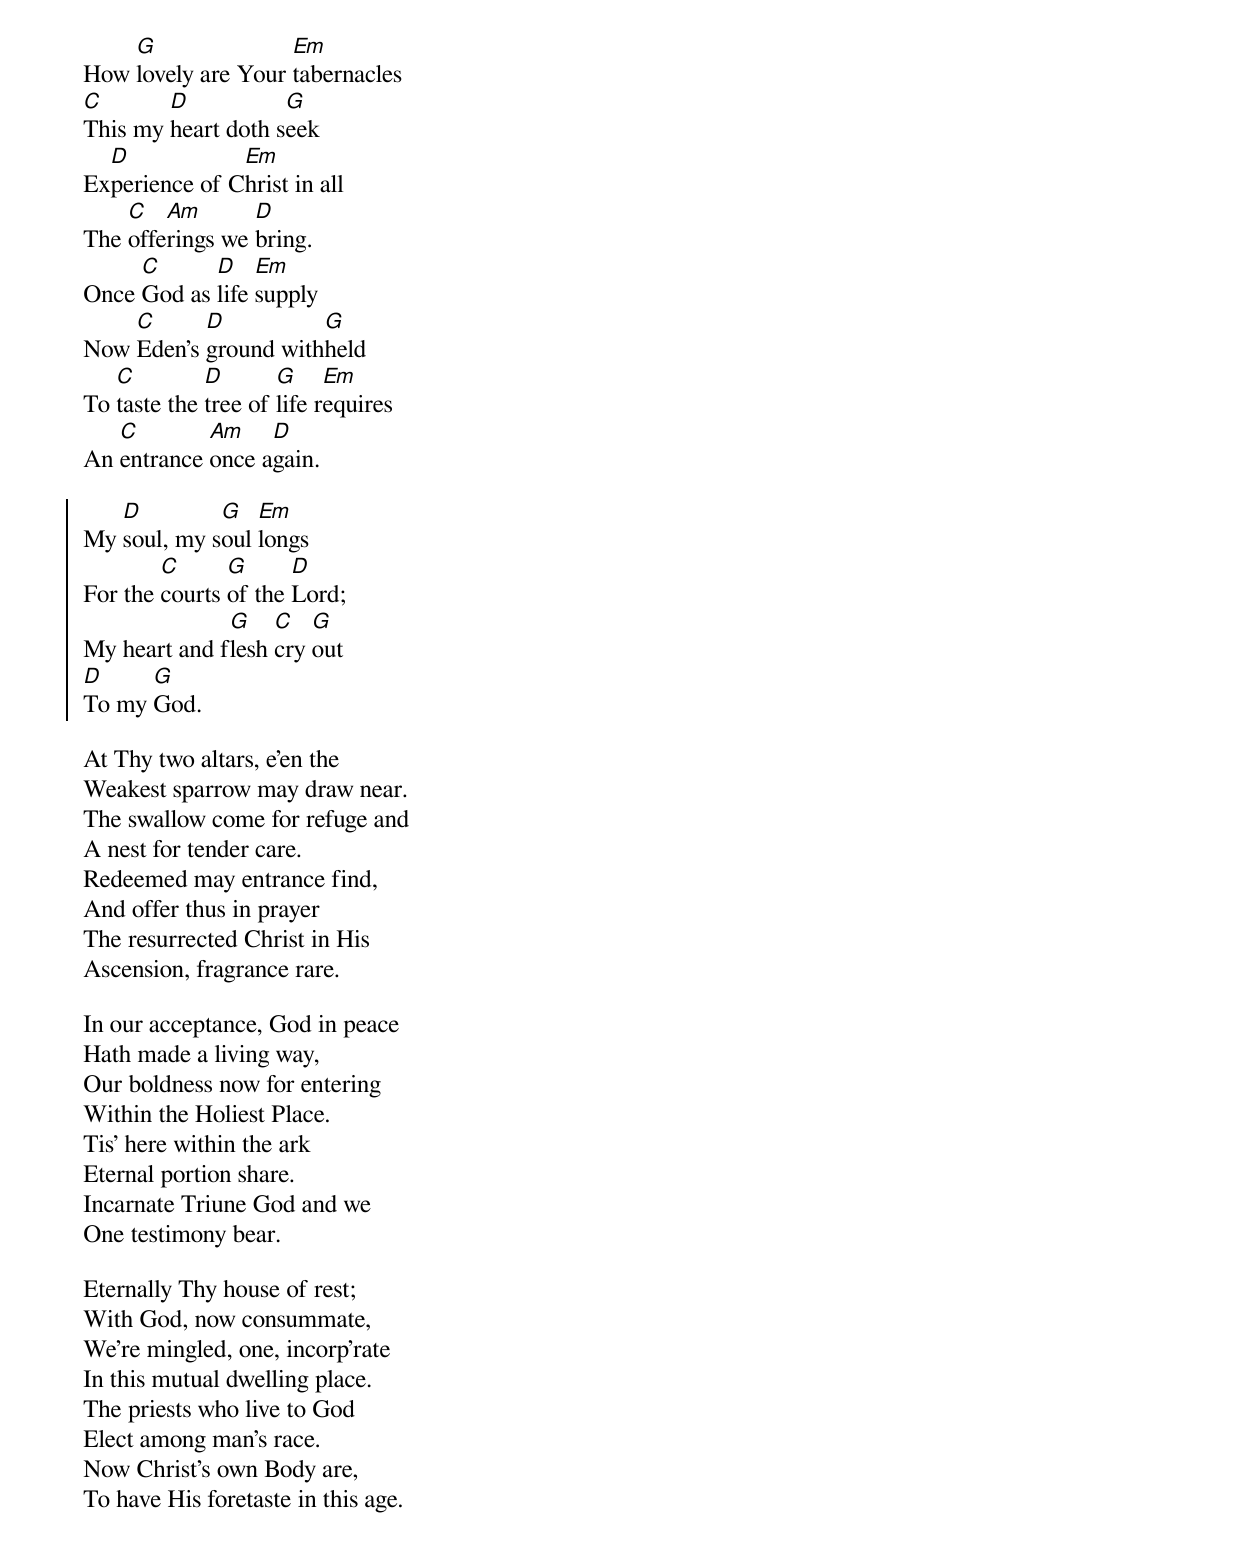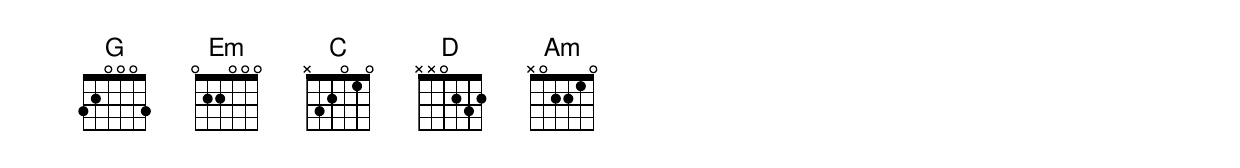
How [G]lovely are Your [Em]tabernacles
[C]This my [D]heart doth s[G]eek
Ex[D]perience of C[Em]hrist in all
The [C]offe[Am]rings we [D]bring.
Once [C]God as [D]life [Em]supply
Now [C]Eden's [D]ground with[G]held
To [C]taste the [D]tree of [G]life r[Em]equires
An [C]entrance [Am]once a[D]gain.

{start_of_chorus}
My [D]soul, my s[G]oul [Em]longs
For the [C]courts [G]of the [D]Lord;
My heart and f[G]lesh [C]cry [G]out
[D]To my [G]God.
{end_of_chorus}

At Thy two altars, e'en the
Weakest sparrow may draw near.
The swallow come for refuge and
A nest for tender care.
Redeemed may entrance find,
And offer thus in prayer
The resurrected Christ in His
Ascension, fragrance rare.

In our acceptance, God in peace
Hath made a living way,
Our boldness now for entering
Within the Holiest Place.
Tis' here within the ark
Eternal portion share.
Incarnate Triune God and we
One testimony bear.

Eternally Thy house of rest;
With God, now consummate,
We're mingled, one, incorp'rate
In this mutual dwelling place.
The priests who live to God
Elect among man's race.
Now Christ's own Body are,
To have His foretaste in this age.
